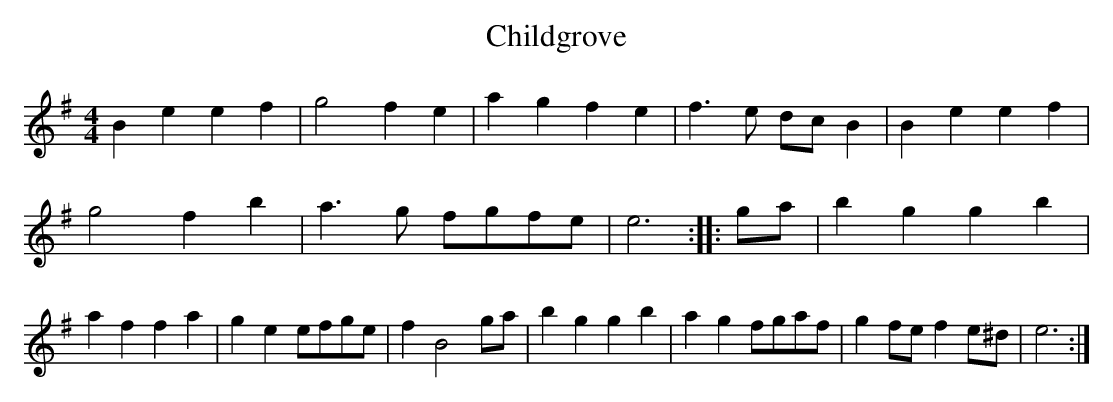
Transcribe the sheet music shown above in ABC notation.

X:1
T:Childgrove
M:4/4
L:1/8
K:G
B2  e2 e2 f2| g4 f2 e2| a2 g2 f2 e2|f3 e dc B2| B2 e2 e2 f2| g4 f2 b2|\
a3 g fgfe| e6:: ga|b2 g2 g2 b2| a2 f2 f2 a2| g2 e2 efge| f2 B4 ga|\
b2 g2 g2 b2| a2 g2 fgaf| g2 fe f2 e^d| e6:|
